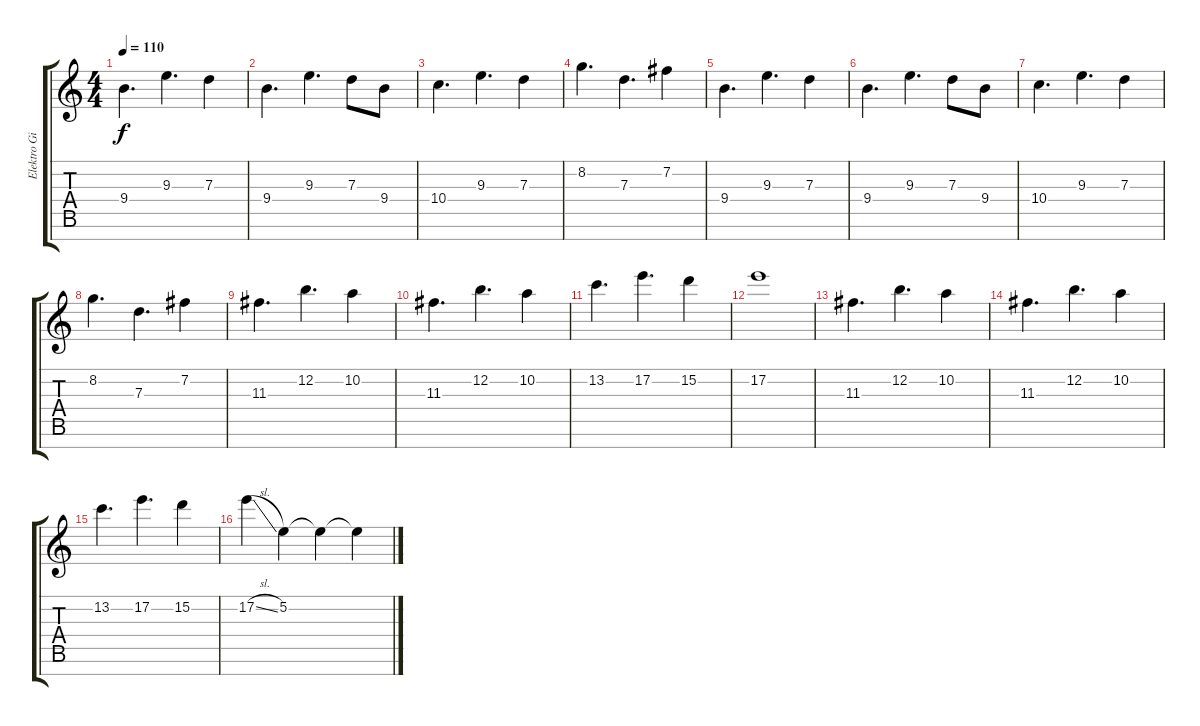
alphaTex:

\track ("Elektro Gitar Melodi" "Elektro Gi") {instrument distortionguitar}
\staff {score tabs}
\tuning (E4 B3 G3 D3 A2 E2 B1) {hide}
\ts (4 4)
\tempo 110
\clef g2
\ks c
9.4.4{d dy f} 9.3.4{d} 7.3.4 |
9.4.4{d} 9.3.4{d} 7.3.8 9.4.8 |
10.4.4{d} 9.3.4{d} 7.3.4 |
8.2.4{d} 7.3.4{d} 7.2.4 |
9.4.4{d} 9.3.4{d} 7.3.4 |
9.4.4{d} 9.3.4{d} 7.3.8 9.4.8 |
10.4.4{d} 9.3.4{d} 7.3.4 |
8.2.4{d} 7.3.4{d} 7.2.4 |
11.3.4{d} 12.2.4{d} 10.2.4 |
11.3.4{d} 12.2.4{d} 10.2.4 |
13.2.4{d} 17.2.4{d} 15.2.4 |
17.2.1 |
11.3.4{d} 12.2.4{d} 10.2.4 |
11.3.4{d} 12.2.4{d} 10.2.4 |
13.2.4{d} 17.2.4{d} 15.2.4 |
17.2{sl}.4 5.2.4 5.2{t}.4 5.2{t}.4
